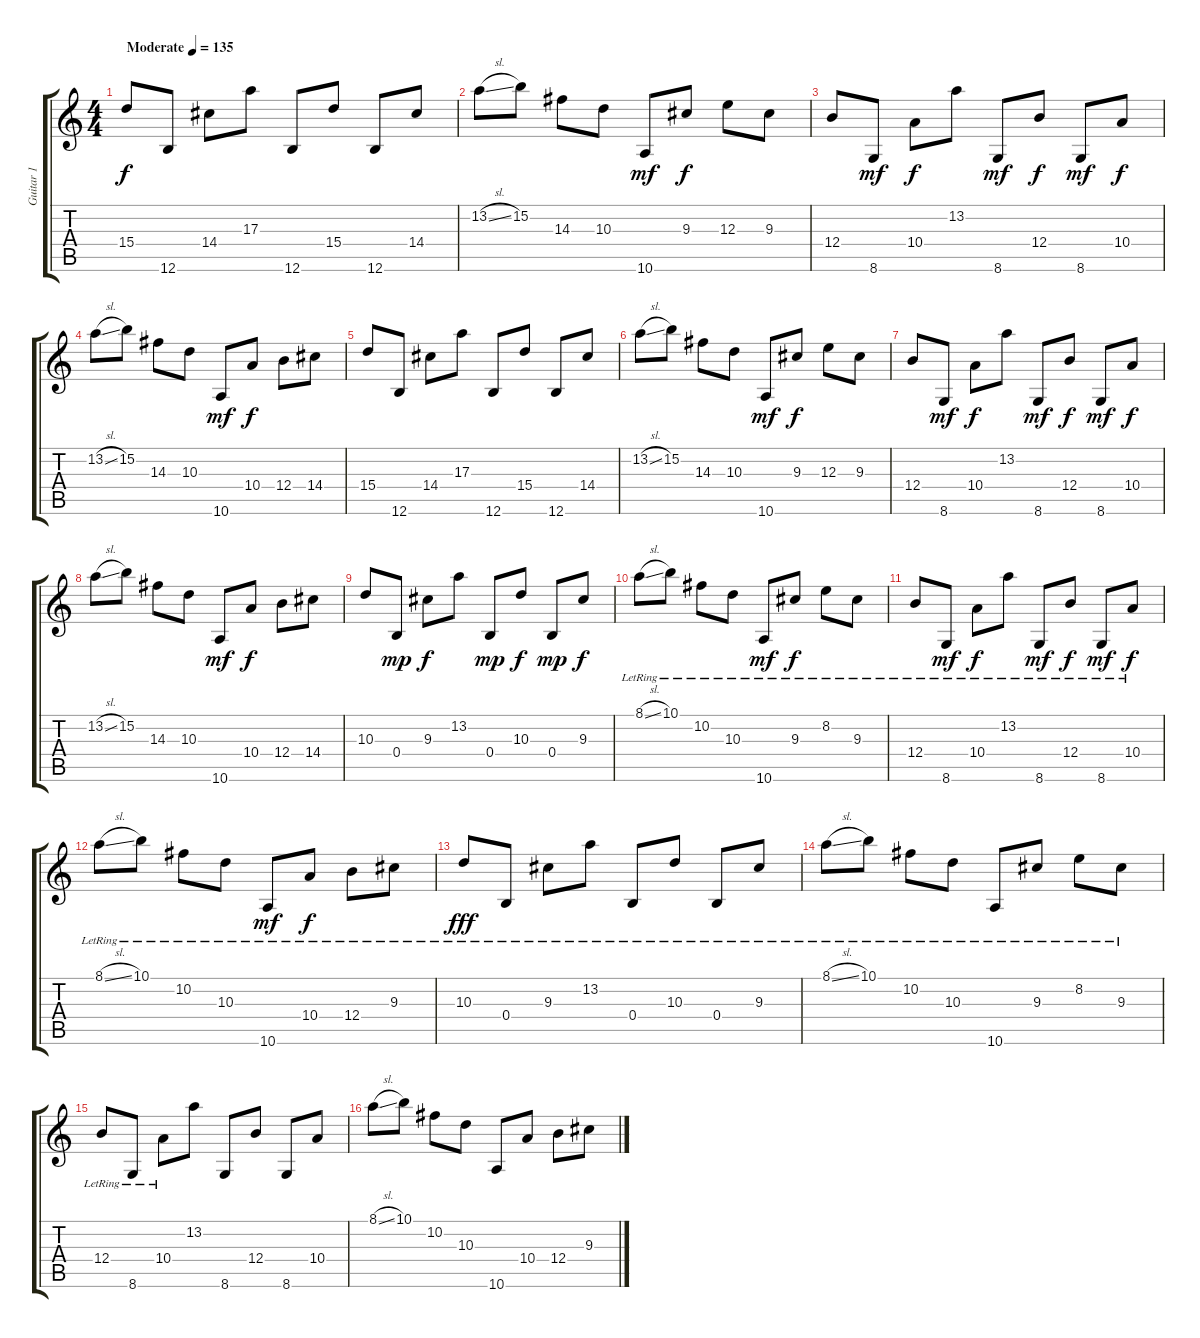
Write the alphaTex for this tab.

\track ("Guitar 1" "Guitar 1") {instrument electricguitarjazz}
\staff {score tabs}
\tuning (Db4 Ab3 E3 B2 Gb2 B1) {hide}
\ts (4 4)
\tempo (135 "Moderate")
\clef g2
\ks c
15.4.8{dy f instrument electricguitarjazz} 12.6.8 14.4.8 17.3.8 12.6.8 15.4.8 12.6.8 14.4.8 |
13.2{sl}.8 15.2.8 14.3.8 10.3.8 10.6.8{dy mf} 9.3.8{dy f} 12.3.8 9.3.8 |
12.4.8 8.6.8{dy mf} 10.4.8{dy f} 13.2.8 8.6.8{dy mf} 12.4.8{dy f} 8.6.8{dy mf} 10.4.8{dy f} |
13.2{sl}.8 15.2.8 14.3.8 10.3.8 10.6.8{dy mf} 10.4.8{dy f} 12.4.8 14.4.8 |
15.4.8 12.6.8 14.4.8 17.3.8 12.6.8 15.4.8 12.6.8 14.4.8 |
13.2{sl}.8 15.2.8 14.3.8 10.3.8 10.6.8{dy mf} 9.3.8{dy f} 12.3.8 9.3.8 |
12.4.8 8.6.8{dy mf} 10.4.8{dy f} 13.2.8 8.6.8{dy mf} 12.4.8{dy f} 8.6.8{dy mf} 10.4.8{dy f} |
13.2{sl}.8 15.2.8 14.3.8 10.3.8 10.6.8{dy mf} 10.4.8{dy f} 12.4.8 14.4.8 |
10.3.8{volume 10} 0.4.8{dy mp} 9.3.8{dy f} 13.2.8 0.4.8{dy mp} 10.3.8{dy f} 0.4.8{dy mp} 9.3.8{dy f} |
8.1{sl lr}.8 10.1{lr}.8 10.2{lr}.8 10.3{lr}.8 10.6{lr}.8{dy mf} 9.3{lr}.8{dy f} 8.2{lr}.8 9.3{lr}.8 |
12.4{lr}.8 8.6{lr}.8{dy mf} 10.4{lr}.8{dy f} 13.2{lr}.8 8.6{lr}.8{dy mf} 12.4{lr}.8{dy f} 8.6{lr}.8{dy mf} 10.4{lr}.8{dy f} |
8.1{sl lr}.8 10.1{lr}.8 10.2{lr}.8 10.3{lr}.8 10.6{lr}.8{dy mf} 10.4{lr}.8{dy f} 12.4{lr}.8 9.3{lr}.8 |
10.3{lr}.8{dy fff volume 4} 0.4{lr}.8 9.3{lr}.8 13.2{lr}.8 0.4{lr}.8 10.3{lr}.8 0.4{lr}.8 9.3{lr}.8 |
8.1{sl lr}.8 10.1{lr}.8 10.2{lr}.8 10.3{lr}.8 10.6{lr}.8 9.3{lr}.8 8.2{lr}.8 9.3{lr}.8 |
12.4{lr}.8 8.6{lr}.8 10.4{lr}.8 13.2.8 8.6.8 12.4.8 8.6.8 10.4.8 |
8.1{sl}.8 10.1.8 10.2.8 10.3.8 10.6.8 10.4.8 12.4.8 9.3.8
